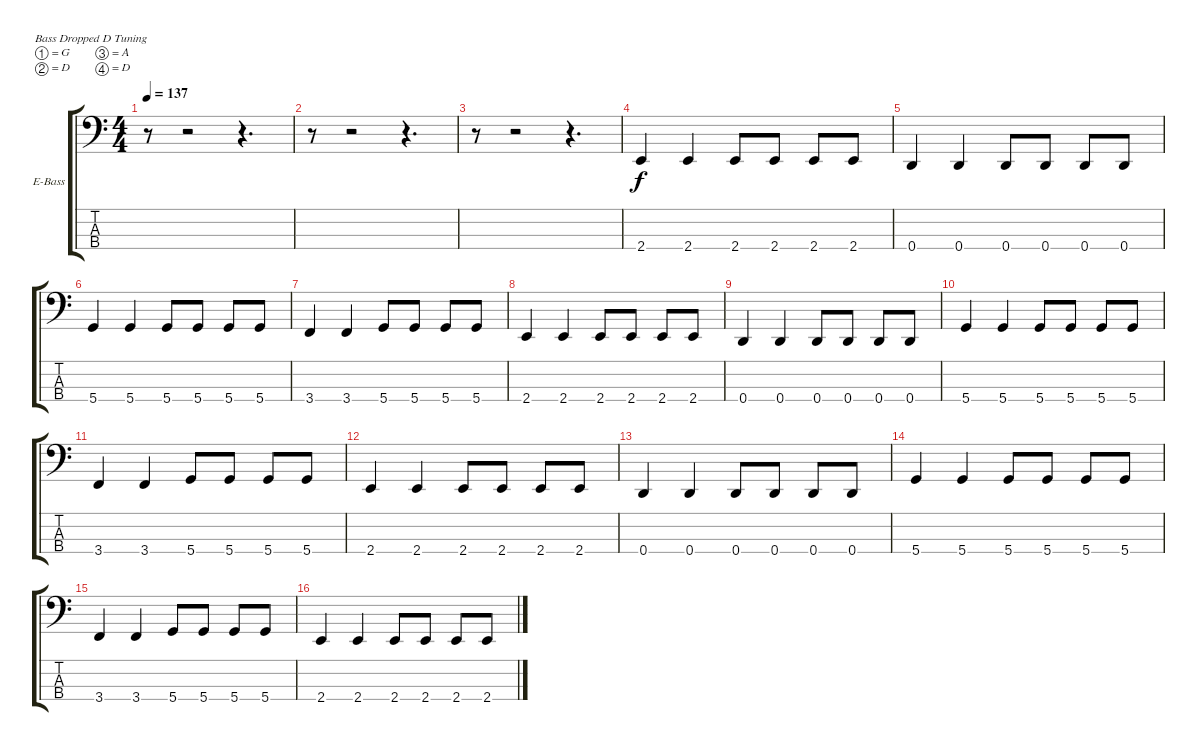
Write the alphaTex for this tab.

\bracketExtendMode groupsimilarinstruments
\firstSystemTrackNameOrientation horizontal
\otherSystemsTrackNameOrientation horizontal
\track ("Bass guitar (Oliver)" "E-Bass") {instrument electricbassfinger}
\staff {score tabs}
\tuning (G2 D2 A1 D1)
\ts (4 4)
\tempo 137
\clef f4
\ks c
r.8{dy f} r.2 r.4{d} |
r.8 r.2 r.4{d} |
r.8 r.2 r.4{d} |
2.4.4 2.4.4 2.4.8 2.4.8 2.4.8 2.4.8 |
0.4.4 0.4.4 0.4.8 0.4.8 0.4.8 0.4.8 |
5.4.4 5.4.4 5.4.8 5.4.8 5.4.8 5.4.8 |
3.4.4 3.4.4 5.4.8 5.4.8 5.4.8 5.4.8 |
2.4.4 2.4.4 2.4.8 2.4.8 2.4.8 2.4.8 |
0.4.4 0.4.4 0.4.8 0.4.8 0.4.8 0.4.8 |
5.4.4 5.4.4 5.4.8 5.4.8 5.4.8 5.4.8 |
3.4.4 3.4.4 5.4.8 5.4.8 5.4.8 5.4.8 |
2.4.4 2.4.4 2.4.8 2.4.8 2.4.8 2.4.8 |
0.4.4 0.4.4 0.4.8 0.4.8 0.4.8 0.4.8 |
5.4.4 5.4.4 5.4.8 5.4.8 5.4.8 5.4.8 |
3.4.4 3.4.4 5.4.8 5.4.8 5.4.8 5.4.8 |
2.4.4 2.4.4 2.4.8 2.4.8 2.4.8 2.4.8
